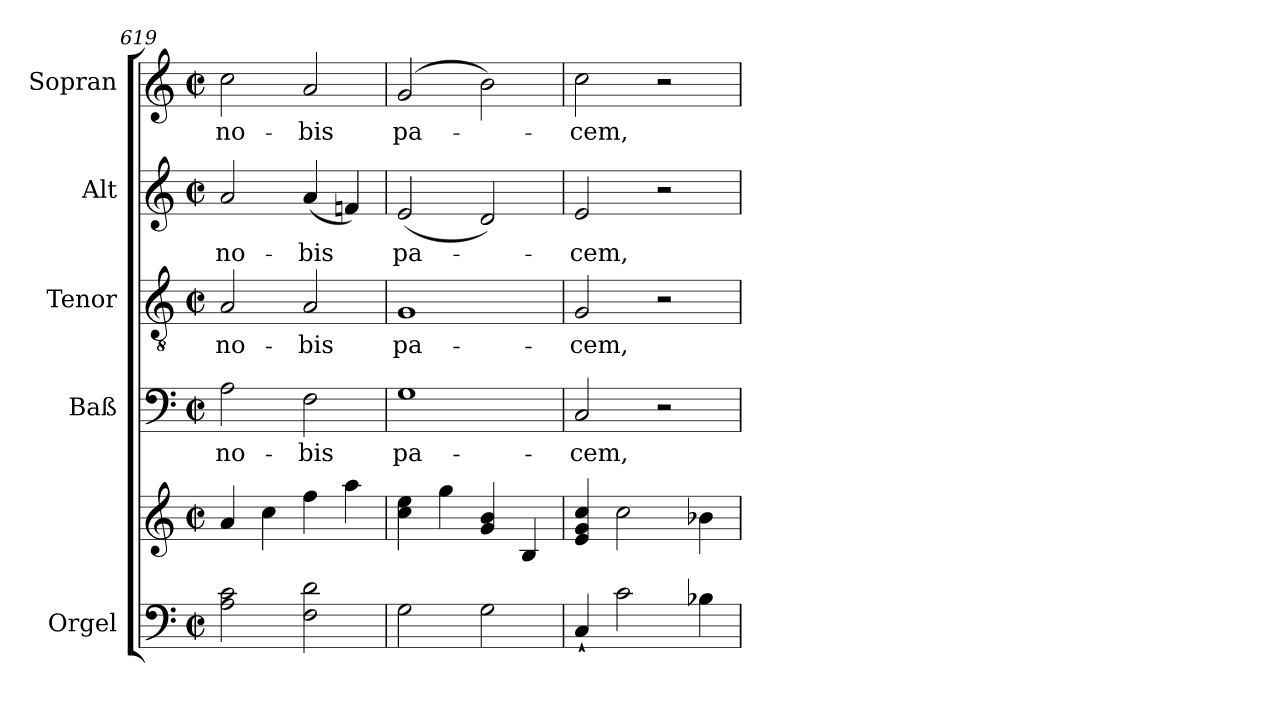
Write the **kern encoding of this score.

**kern	**kern	**kern	**text	**kern	**text	**kern	**text	**kern	**text
*part5	*part5	*part4	*part4	*part3	*part3	*part2	*part2	*part1	*part1
*staff6	*staff5	*staff4	*staff4	*staff3	*staff3	*staff2	*staff2	*staff1	*staff1
*I"Orgel	*	*I"Baß	*	*I"Tenor	*	*I"Alt	*	*I"Sopran	*
!!LO:PB:g=z
*clefF4	*clefG2	*clefF4	*	*clefGv2	*	*clefG2	*	*clefG2	*
*k[]	*k[]	*k[]	*	*k[]	*	*k[]	*	*k[]	*
*C:	*C:	*C:	*	*C:	*	*C:	*	*C:	*
*M2/2	*M2/2	*M2/2	*	*M2/2	*	*M2/2	*	*M2/2	*
*met(c|)	*met(c|)	*met(c|)	*	*met(c|)	*	*met(c|)	*	*met(c|)	*
=619	=619	=619	=619	=619	=619	=619	=619	=619	=619
!	!	!	!LO:LY:b	!	!LO:LY:b	!	!LO:LY:b	!	!LO:LY:b
2A\ 2c\	4a/	2A\	no-	2A/	no-	2a/	no-	2cc\	no-
.	4cc\	.	.	.	.	.	.	.	.
!	!	!	!LO:LY:b	!	!LO:LY:b	!	!LO:LY:b	!	!LO:LY:b
2F\ 2d\	4ff\	2F\	-bis	2A/	-bis	(<4a/	-bis	2a/	-bis
.	4aa\	.	.	.	.	4fn/)	.	.	.
=620	=620	=620	=620	=620	=620	=620	=620	=620	=620
!	!	!	!LO:LY:b	!	!LO:LY:b	!	!LO:LY:b	!	!LO:LY:b
2G\	4cc\ 4ee\	1G	pa-	1G	pa-	(<2e/	pa-	(2g/	pa-
.	4gg\	.	.	.	.	.	.	.	.
2G\	4g/ 4b/	.	.	.	.	2d/)	.	2b\)	.
.	4B/	.	.	.	.	.	.	.	.
=621	=621	=621	=621	=621	=621	=621	=621	=621	=621
!	!	!	!LO:LY:b	!	!LO:LY:b	!	!LO:LY:b	!	!LO:LY:b
4C`>/	4e/ 4g/ 4cc/	2C/	-cem,	2G/	-cem,	2e/	-cem,	2cc\	-cem,
2c\	2cc\	.	.	.	.	.	.	.	.
.	.	2r	.	2r	.	2r	.	2r	.
4B-X\	4b-X\	.	.	.	.	.	.	.	.
=	=	=	=	=	=	=	=	=	=
*-	*-	*-	*-	*-	*-	*-	*-	*-	*-
